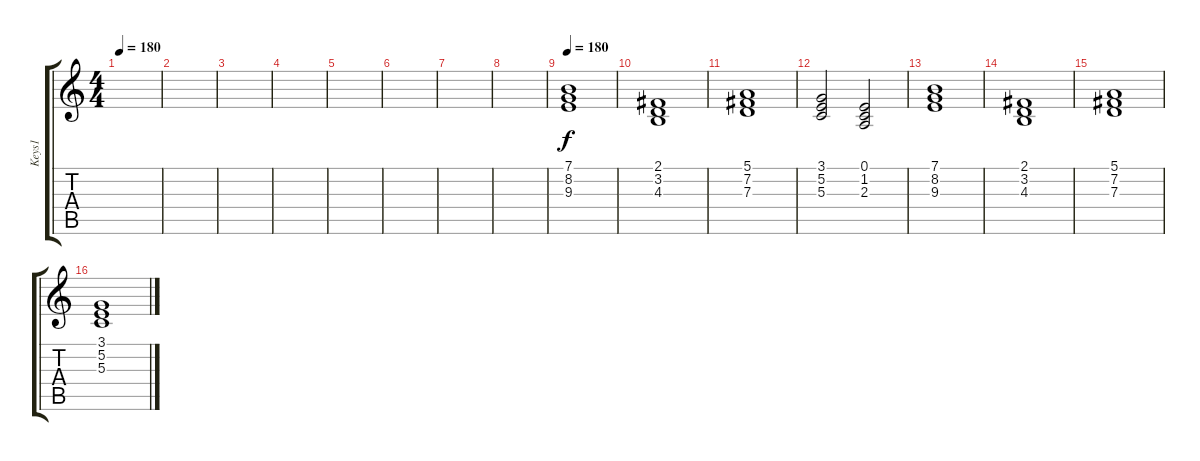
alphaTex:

\track ("Keys1" "Keys1") {instrument synthstrings1}
\staff {score tabs}
\tuning (E4 B3 G3 D3 A2 E2) {hide}
\ts (4 4)
\tempo 180
\clef g2
\ks c
|
|
|
|
|
|
|
|
\tempo 180
(7.1 8.2 9.3).1 |
(2.1 3.2 4.3).1 |
(5.1 7.2 7.3).1 |
(3.1 5.2 5.3).2 (0.1 1.2 2.3).2 |
(7.1 8.2 9.3).1 |
(2.1 3.2 4.3).1 |
(5.1 7.2 7.3).1 |
(3.1 5.2 5.3).1
